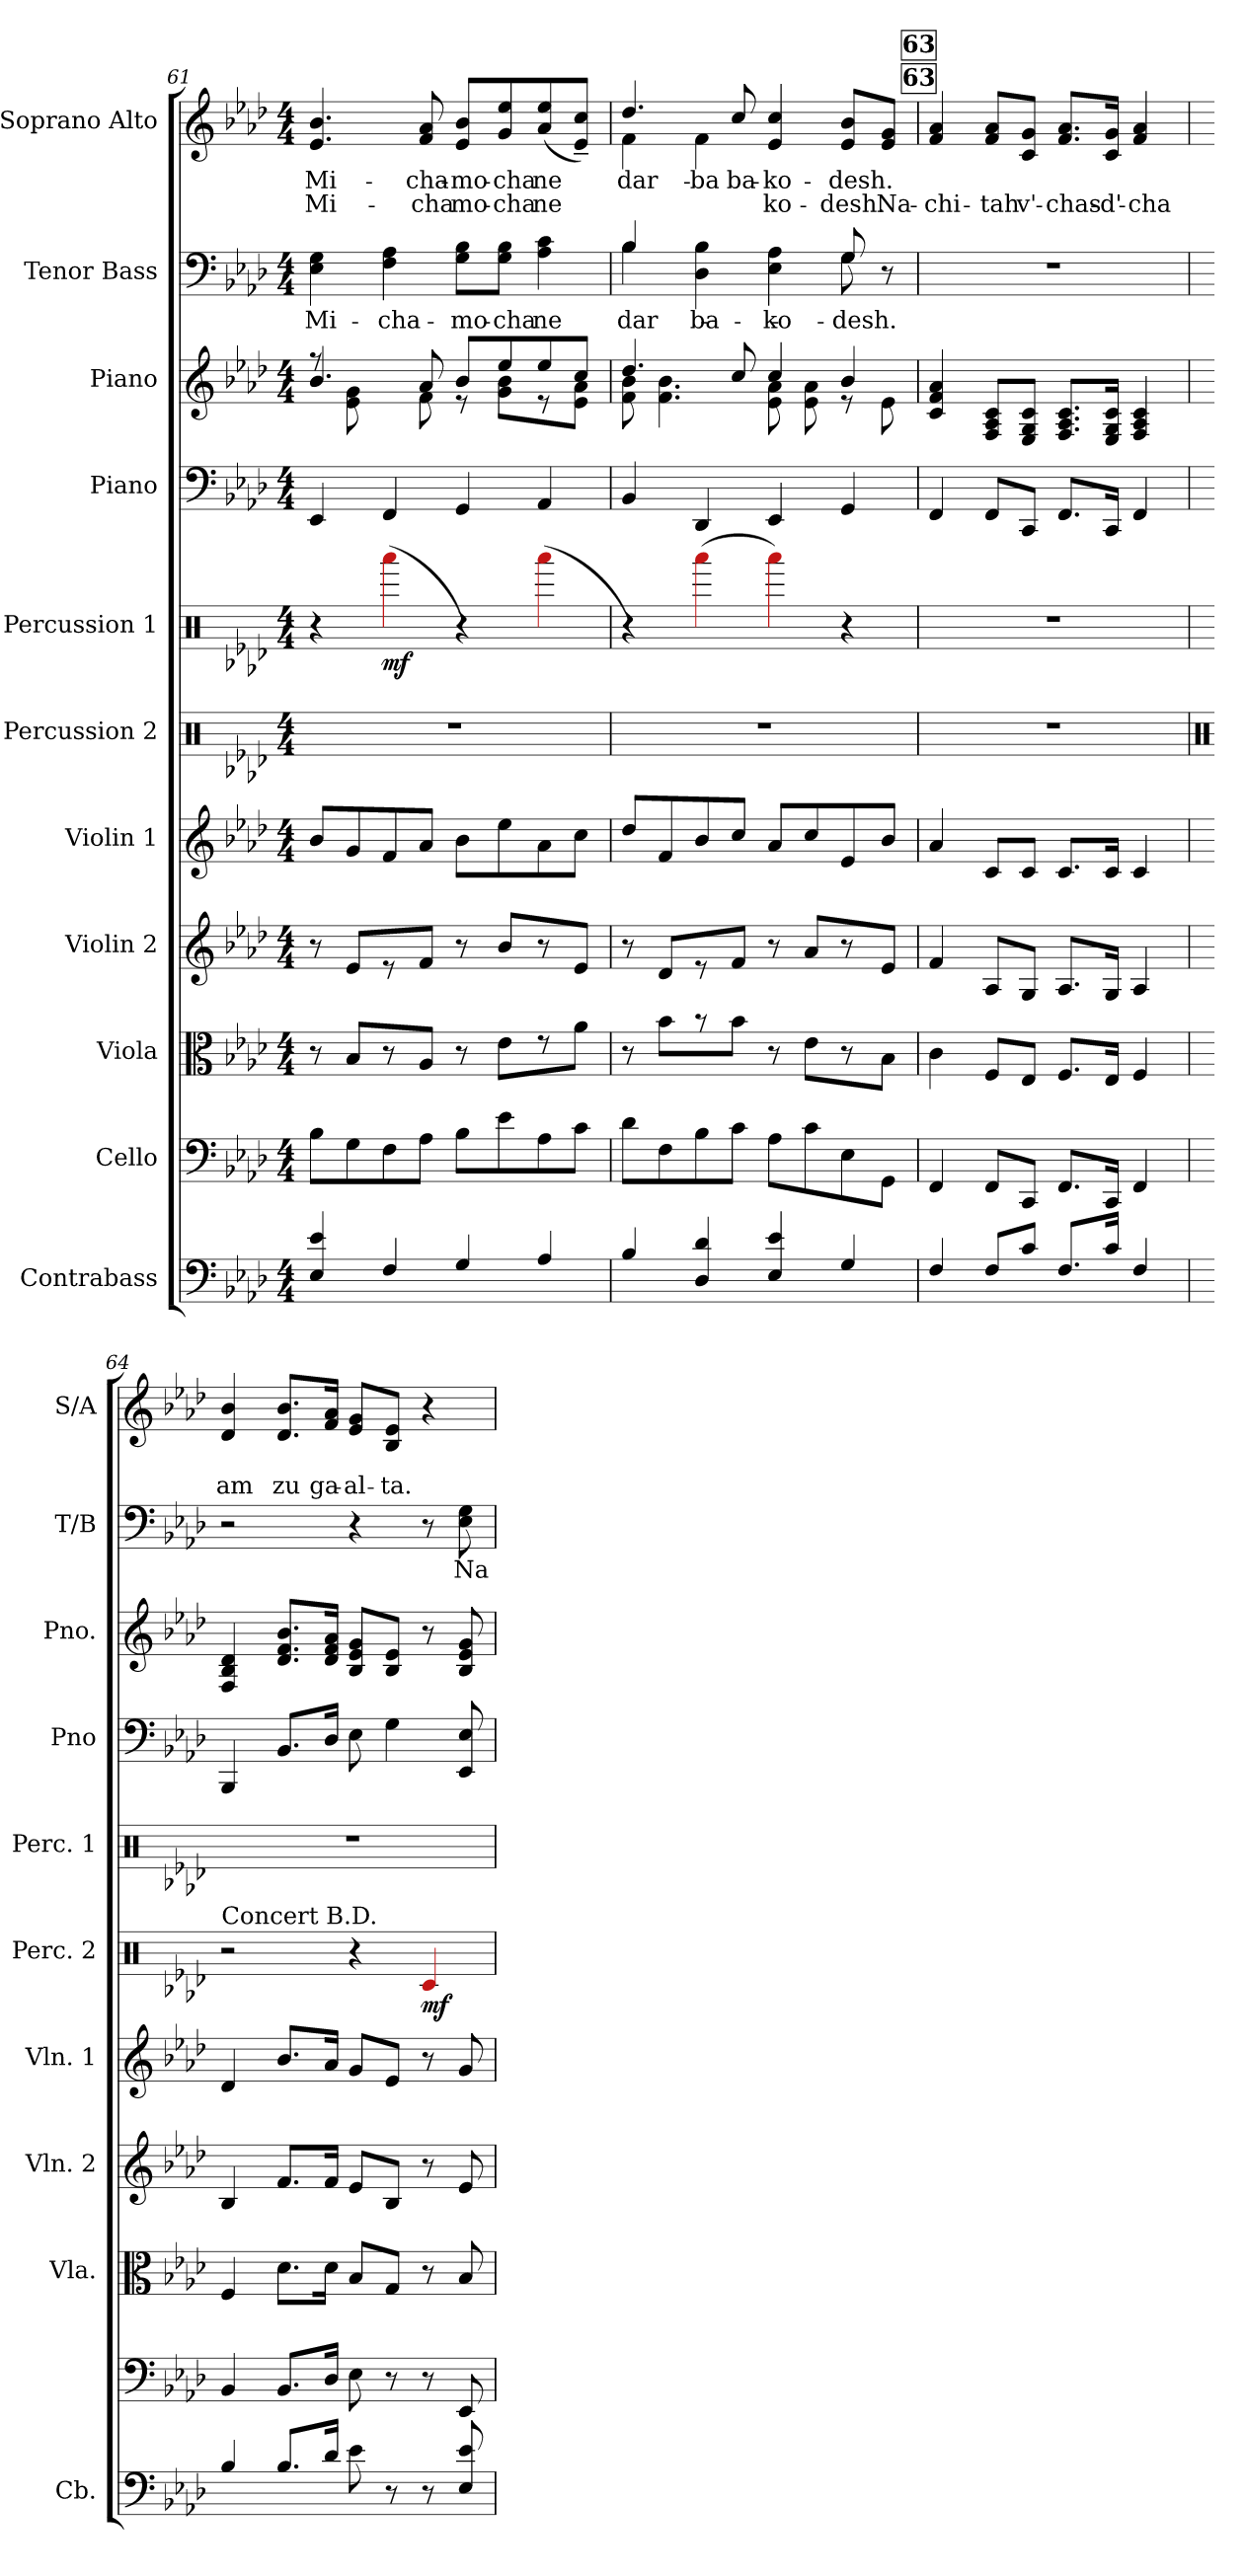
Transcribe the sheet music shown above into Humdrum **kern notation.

**kern	**kern	**kern	**kern	**kern	**kern	**dynam	**kern	**dynam	**kern	**kern	**kern	**text	**kern	**text	**text
*part11	*part10	*part9	*part8	*part7	*part6	*part6	*part5	*part5	*part4	*part3	*part2	*part2	*part1	*part1	*part1
*staff11	*staff10	*staff9	*staff8	*staff7	*staff6	*staff6	*staff5	*staff5	*staff4	*staff3	*staff2	*staff2	*staff1	*staff1	*staff1
*I"Contrabass	*I"Cello	*I"Viola	*I"Violin 2	*I"Violin 1	*I"Percussion 2	*	*I"Percussion 1	*	*I"Piano	*I"Piano	*I"Tenor Bass	*	*I"Soprano Alto	*	*
*I'Cb.	*	*I'Vla.	*I'Vln. 2	*I'Vln. 1	*I'Perc. 2	*	*I'Perc. 1	*	*I'Pno	*I'Pno.	*I'T/B	*	*I'S/A	*	*
!!LO:PB:g=z
*clefF4	*clefF4	*clefC3	*clefG2	*clefG2	*clefX	*	*clefX	*	*clefF4	*clefG2	*clefF4	*	*clefG2	*	*
*ITrd7c12	*	*	*	*	*	*	*ITrd-14c-24	*	*	*	*	*	*	*	*
*k[b-e-a-d-]	*k[b-e-a-d-]	*k[b-e-a-d-]	*k[b-e-a-d-]	*k[b-e-a-d-]	*k[b-e-a-d-]	*	*k[b-e-a-d-]	*	*k[b-e-a-d-]	*k[b-e-a-d-]	*k[b-e-a-d-]	*	*k[b-e-a-d-]	*	*
*M4/4	*M4/4	*M4/4	*M4/4	*M4/4	*M4/4	*	*M4/4	*	*M4/4	*M4/4	*M4/4	*	*M4/4	*	*
=61	=61	=61	=61	=61	=61	=61	=61	=61	=61	=61	=61	=61	=61	=61	=61
*	*	*	*	*	*	*	*	*	*	*^	*	*	*	*	*
*	*	*	*	*	*	*	*	*	*	*	*^	*	*	*	*	*
!	!	!	!	!	!	!	!	!	!	!	!	!	!	!LO:LY:b	!	!LO:LY:a	!LO:LY:b
4EE-/ 4E-/	8B-\L	8r	8r	8b-/L	1r	.	4r	.	4EE-/	4ryy	8r	4.b-/	4E-\ 4G\	Mi-	4.e-/ 4.b-/	Mi-	Mi-
.	8G\	8B-/L	8e-/L	8g/	.	.	.	.	.	.	8e-\ 8g\	.	.	.	.	.	.
!	!	!	!	!	!	!	!	!LO:DY:b	!	!	!	!	!	!LO:LY:b	!	!	!
4FF/	8F\	8r	8r	8f/	.	.	(4aaan\	mf	4FF/	8ryy	8ryy	.	4F\ 4A-\	-cha-	.	.	.
!	!	!	!	!	!	!	!	!	!	!	!	!	!	!	!	!LO:LY:a	!LO:LY:b
.	8A-\J	8A-/J	8f/J	8a-/J	.	.	.	.	.	8a-/	8f\	2ryy	.	.	8f/ 8a-/	-cha-	-cha
!	!	!	!	!	!	!	!	!	!	!	!	!	!	!LO:LY:b	!	!LO:LY:a	!LO:LY:b
4GG/	8B-\L	8r	8r	8b-\L	.	.	4r)	.	4GG/	8b-/L	8r	.	8G\ 8B-\L	-mo-	8e-/ 8b-/L	-mo-	mo-
!	!	!	!	!	!	!	!	!	!	!	!	!	!	!LO:LY:b	!	!LO:LY:a	!LO:LY:b
.	8e-\	8e-\L	8b-/L	8ee-\	.	.	.	.	.	8ee-/	8g\ 8b-\L	.	8G\ 8B-\J	-cha	8g/ 8ee-/	-cha	-cha
!	!	!	!	!	!	!	!	!	!	!	!	!	!	!LO:LY:b	!	!LO:LY:a	!LO:LY:b
4AA-/	8A-\	8r	8r	8a-\	.	.	(4aaa\	.	4AA-/	8ee-/	8r	.	4A-\ 4c\	ne	(8a-/ 8ee-/	ne	ne
.	8c\J	8a-\J	8e-/J	8cc\J	.	.	.	.	.	8cc/J	8e-\ 8a-\J	8ryy	.	.	8e-/~ 8cc/~J)	.	.
=62	=62	=62	=62	=62	=62	=62	=62	=62	=62	=62	=62	=62	=62	=62	=62	=62	=62
*	*	*	*	*	*	*	*	*	*	*	*	*	*^	*	*	*	*
!	!	!	!	!	!	!	!	!	!	!	!	!	!	!	!LO:LY:b	!	!LO:LY:a	!
*	*	*	*	*	*	*	*	*	*	*	*	*	*	*	*	*^	*	*
!	!	!	!	!	!	!	!	!	!	!	!	!	!	!	!	!	!	!LO:LY:b	!
*	*	*	*	*	*	*	*	*	*	*	*v	*v	*	*	*	*	*	*	*
4BB-/	8d-\L	8r	8r	8dd-/L	1r	.	4r)	.	4BB-/	4.dd-/	8f\ 8b-\	4B-/	4B-\	dar-	4.dd-/	4f\	dar-	.
.	8F\	8b-\L	8d-/L	8f/	.	.	.	.	.	.	4.f\ 4.b-\	.	.	.	.	.	.	.
!	!	!	!	!	!	!	!	!	!	!	!	!	!	!LO:LY:b	!	!	!LO:LY:b	!
4DD-/ 4D-/	8B-\	8r	8r	8b-/	.	.	(4aaan\	.	4DD-/	.	.	2ryy	4D-\ 4B-\	-ba-	.	4f\	-ba	.
!	!	!	!	!	!	!	!	!	!	!	!	!	!	!	!	!	!LO:LY:a	!
.	8c\J	8b-\J	8f/J	8cc/J	.	.	.	.	.	8cc/	.	.	.	.	8cc/	.	-ba-	.
!	!	!	!	!	!	!	!	!	!	!	!	!	!	!LO:LY:b	!	!	!LO:LY:a	!LO:LY:b
4EE-/ 4E-/	8A-\L	8r	8r	8a-/L	.	.	4aaa\)	.	4EE-/	4cc/	8e-\ 8a-\	.	4E-\ 4A-\	-ko-	4e-/ 4cc/	2ryy	-ko-	ko-
.	8c\	8e-\L	8a-/L	8cc/	.	.	.	.	.	.	8e-\ 8a-\	.	.	.	.	.	.	.
!	!	!	!	!	!	!	!	!	!	!	!	!	!	!LO:LY:b	!	!	!LO:LY:a	!LO:LY:b
4GG/	8E-\	8r	8r	8e-/	.	.	4r	.	4GG/	4b-/	8r	8G/	8G\	-desh.	8e-/ 8b-/L	.	-desh.	-desh.
!	!	!	!	!	!	!	!	!	!	!	!	!	!	!	!	!	!	!LO:LY:b
.	8GG\J	8B-\J	8e-/J	8b-/J	.	.	.	.	.	.	8e-\	8r	8ryy	.	8e-/ 8g/J	.	.	Na-
*	*	*	*	*	*	*	*	*	*	*	*	*	*	*	*v	*v	*	*
!!LO:REH:place=s1:b:B:fs=14:t=63
!!LO:REH:place=s1:a:B:fs=14:t=63
=63	=63	=63	=63	=63	=63	=63	=63	=63	=63	=63	=63	=63	=63	=63	=63	=63	=63
!	!	!	!	!	!	!	!	!	!	!	!	!	!	!	!	!	!LO:LY:b
*	*	*	*	*	*	*	*	*	*	*v	*v	*	*	*	*	*	*
*	*	*	*	*	*	*	*	*	*	*	*v	*v	*	*	*	*
4FF/	4FF/	4c\	4f/	4a-/	1r	.	1r	.	4FF/	4c/ 4f/ 4a-/	1r	.	4f/ 4a-/	.	-chi-
!	!	!	!	!	!	!	!	!	!	!	!	!	!	!	!LO:LY:b
8FF/L	8FF/L	8F/L	8A-/L	8c/L	.	.	.	.	8FF/L	8F/ 8A-/ 8c/L	.	.	8f/ 8a-/L	.	-tah
!	!	!	!	!	!	!	!	!	!	!	!	!	!	!	!LO:LY:b
8C/J	8CC/J	8E-/J	8G/J	8c/J	.	.	.	.	8CC/J	8E-/ 8G/ 8c/J	.	.	8c/ 8g/J	.	v'-
!	!	!	!	!	!	!	!	!	!	!	!	!	!	!	!LO:LY:b
8.FF/L	8.FF/L	8.F/L	8.A-/L	8.c/L	.	.	.	.	8.FF/L	8.F/ 8.A-/ 8.c/L	.	.	8.f/ 8.a-/L	.	-chas-
!	!	!	!	!	!	!	!	!	!	!	!	!	!	!	!LO:LY:b
16C/Jk	16CC/Jk	16E-/Jk	16G/Jk	16c/Jk	.	.	.	.	16CC/Jk	16E-/ 16G/ 16c/Jk	.	.	16c/ 16g/Jk	.	-d'-
!	!	!	!	!	!	!	!	!	!	!	!	!	!	!	!LO:LY:b
4FF/	4FF/	4F/	4A-/	4c/	.	.	.	.	4FF/	4F/ 4A-/ 4c/	.	.	4f/ 4a-/	.	-cha
=64	=64	=64	=64	=64	=64	=64	=64	=64	=64	=64	=64	=64	=64	=64	=64
*	*	*	*	*	*clefX	*	*	*	*	*	*	*	*	*	*
!	!	!	!	!	!LO:TX:a:t=Concert B.D.	!	!	!	!	!	!	!	!	!	!
!	!	!	!	!	!	!	!	!	!	!	!	!	!	!	!LO:LY:b
4BB-/	4BB-/	4F/	4B-/	4d-/	2r	.	1r	.	4BBB-/	4F/ 4B-/ 4d-/	2r	.	4d-/ 4b-/	.	am
!	!	!	!	!	!	!	!	!	!	!	!	!	!	!	!LO:LY:b
8.BB-/L	8.BB-/L	8.d-\L	8.f/L	8.b-/L	.	.	.	.	8.BB-/L	8.d-/ 8.f/ 8.b-/L	.	.	8.d-/ 8.b-/L	.	zu
!	!	!	!	!	!	!	!	!	!	!	!	!	!	!	!LO:LY:b
16D-/Jk	16D-/Jk	16d-\Jk	16f/Jk	16a-/Jk	.	.	.	.	16D-/Jk	16d-/ 16f/ 16a-/Jk	.	.	16f/ 16a-/Jk	.	ga-
!	!	!	!	!	!	!	!	!	!	!	!	!	!	!	!LO:LY:b
8E-\	8E-\	8B-/L	8e-/L	8g/L	4r	.	.	.	8E-\	8B-/ 8e-/ 8g/L	4r	.	8e-/ 8g/L	.	-al-
!	!	!	!	!	!	!	!	!	!	!	!	!	!	!	!LO:LY:b
8r	8r	8G/J	8B-/J	8e-/J	.	.	.	.	4G\	8B-/ 8e-/J	.	.	8B-/ 8e-/J	.	-ta.
!	!	!	!	!	!	!LO:DY:b	!	!	!	!	!	!	!	!	!
8r	8r	8r	8r	8r	4c/	mf	.	.	.	8r	8r	.	4r	.	.
!	!	!	!	!	!	!	!	!	!	!	!	!LO:LY:a	!	!	!
8EE-/ 8E-/	8EE-/	8B-/	8e-/	8g/	.	.	.	.	8EE-/ 8E-/	8B-/ 8e-/ 8g/	8E-\ 8G\	Na-	.	.	.
=	=	=	=	=	=	=	=	=	=	=	=	=	=	=	=
*-	*-	*-	*-	*-	*-	*-	*-	*-	*-	*-	*-	*-	*-	*-	*-
